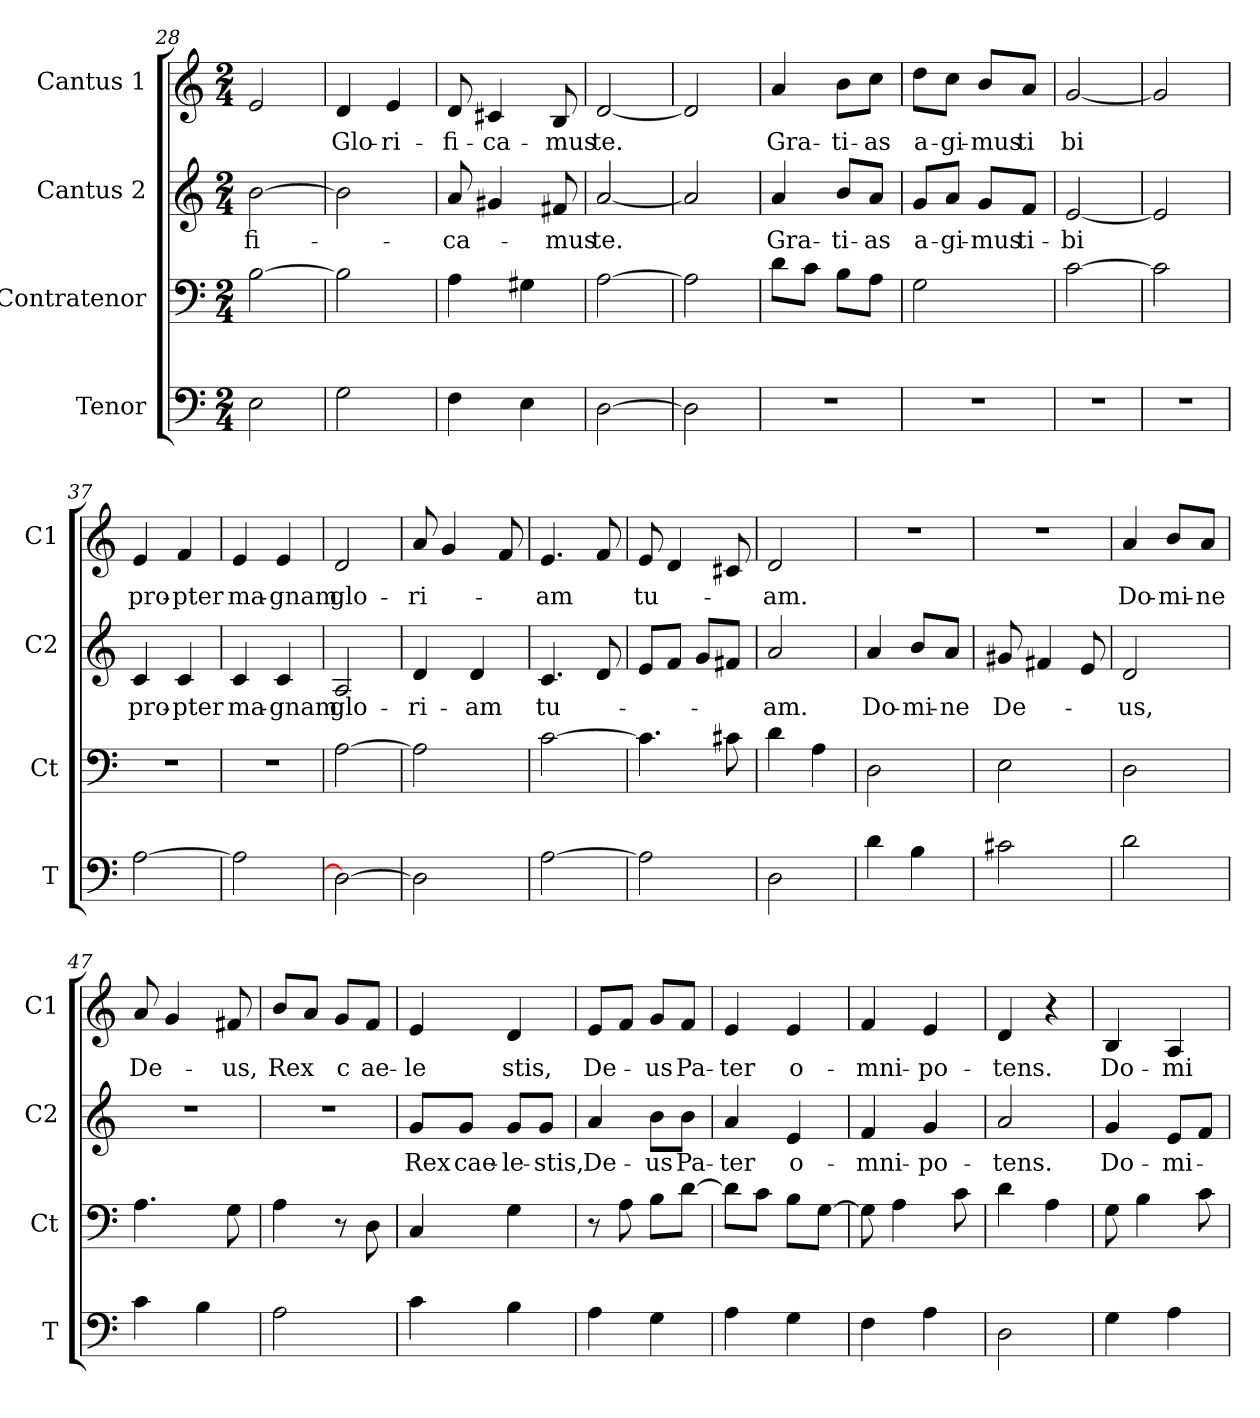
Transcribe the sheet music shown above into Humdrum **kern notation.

**kern	**kern	**kern	**text	**kern	**text
*part4	*part3	*part2	*part2	*part1	*part1
*staff4	*staff3	*staff2	*staff2	*staff1	*staff1
*I"Tenor	*I"Contratenor	*I"Cantus 2	*	*I"Cantus 1	*
*I'T	*I'Ct	*I'C2	*	*I'C1	*
*clefF4	*clefF4	*clefG2	*	*clefG2	*
*k[]	*k[]	*k[]	*	*k[]	*
*C:	*C:	*C:	*	*C:	*
*M2/4	*M2/4	*M2/4	*	*M2/4	*
=28	=28	=28	=28	=28	=28
2E\	[2B\	[2b\	-fi-	2e/	.
=29	=29	=29	=29	=29	=29
2G\	2B\]	2b\]	.	4d/	Glo-
.	.	.	.	4e/	-ri-
=30	=30	=30	=30	=30	=30
4F\	4A\	8a/	-ca-	8d/	-fi-
.	.	4g#X/	.	4c#X/	-ca-
4E\	4G#X\	.	.	.	.
.	.	8f#X/	-mus	8B/	-mus
=31	=31	=31	=31	=31	=31
[2D\	[2A\	[2a/	te.	[2d/	te.
=32	=32	=32	=32	=32	=32
2D\]	2A\]	2a/]	.	2d/]	.
=33	=33	=33	=33	=33	=33
2r	8d\L	4a/	Gra-	4a/	Gra-
.	8c\J	.	.	.	.
.	8B\L	8b/L	-ti-	8b\L	-ti-
.	8A\J	8a/J	-as	8cc\J	-as
=34	=34	=34	=34	=34	=34
2r	2G\	8g/L	a-	8dd\L	a-
.	.	8a/J	-gi-	8cc\J	-gi-
.	.	8g/L	-mus	8b/L	-mus
.	.	8f/J	ti-	8a/J	ti
=35	=35	=35	=35	=35	=35
2r	[2c\	[2e/	-bi	[2g/	bi
=36	=36	=36	=36	=36	=36
2r	2c\]	2e/]	.	2g/]	.
!!LO:PB:g=z
=37	=37	=37	=37	=37	=37
[2A\	2r	4c/	pro-	4e/	pro-
.	.	4c/	-pter	4f/	-pter
=38	=38	=38	=38	=38	=38
2A\]	2r	4c/	ma-	4e/	ma-
.	.	4c/	-gnam	4e/	-gnam
=39	=39	=39	=39	=39	=39
2D\_	[2A\	2A/	glo-	2d/	glo-
=40	=40	=40	=40	=40	=40
2D\]	2A\]	4d/	-ri-	8a/	-ri-
.	.	.	.	4g/	.
.	.	4d/	am	.	.
.	.	.	.	8f/	.
=41	=41	=41	=41	=41	=41
[2A\	[2c\	4.c/	tu-	4.e/	-am
.	.	8d/	.	8f/	.
=42	=42	=42	=42	=42	=42
2A\]	4.c\]	8e/L	.	8e/	tu-
.	.	8f/J	.	4d/	.
.	.	8g/L	.	.	.
.	8c#X\	8f#X/J	.	8c#X/	.
=43	=43	=43	=43	=43	=43
2D\	4d\	2a/	-am.	2d/	-am.
.	4A\	.	.	.	.
=44	=44	=44	=44	=44	=44
4d\	2D\	4a/	Do-	2r	.
4B\	.	8b/L	-mi-	.	.
.	.	8a/J	-ne	.	.
=45	=45	=45	=45	=45	=45
2c#X\	2E\	8g#X/	De-	2r	.
.	.	4f#X/	.	.	.
.	.	8e/	.	.	.
!!LO:LB:g=z
=46	=46	=46	=46	=46	=46
2d\	2D\	2d/	-us,	4a/	Do-
.	.	.	.	8b/L	-mi-
.	.	.	.	8a/J	-ne
=47	=47	=47	=47	=47	=47
4c\	4.A\	2r	.	8a/	De-
.	.	.	.	4g/	.
4B\	.	.	.	.	.
.	8G\	.	.	8f#X/	-us,
=48	=48	=48	=48	=48	=48
2A\	4A\	2r	.	8b/L	Rex
.	.	.	.	8a/J	.
.	8r	.	.	8g/L	c
.	8D\	.	.	8f/J	ae-
=49	=49	=49	=49	=49	=49
4c\	4C/	8g/L	Rex	4e/	-le
.	.	8g/J	cae-	.	.
4B\	4G\	8g/L	-le-	4d/	stis,
.	.	8g/J	-stis,	.	.
=50	=50	=50	=50	=50	=50
4A\	8r	4a/	De-	8e/L	De-
.	8A\	.	.	8f/J	.
4G\	8B\L	8b\L	-us	8g/L	-us
.	[8d\J	8b\J	Pa-	8f/J	Pa-
=51	=51	=51	=51	=51	=51
4A\	8d\L]	4a/	-ter	4e/	-ter
.	8c\J	.	.	.	.
4G\	8B\L	4e/	o-	4e/	o-
.	[8G\J	.	.	.	.
=52	=52	=52	=52	=52	=52
4F\	8G\]	4f/	-mni-	4f/	-mni-
.	4A\	.	.	.	.
4A\	.	4g/	-po-	4e/	-po-
.	8c\	.	.	.	.
=53	=53	=53	=53	=53	=53
2D\	4d\	2a/	-tens.	4d/	-tens.
.	4A\	.	.	4r	.
!!LO:LB:g=z
=54	=54	=54	=54	=54	=54
4G\	8G\	4g/	Do-	4B/	Do-
.	4B\	.	.	.	.
4A\	.	8e/L	-mi-	4A/	-mi-
.	8c\	8f/J	.	.	.
=	=	=	=	=	=
*-	*-	*-	*-	*-	*-
